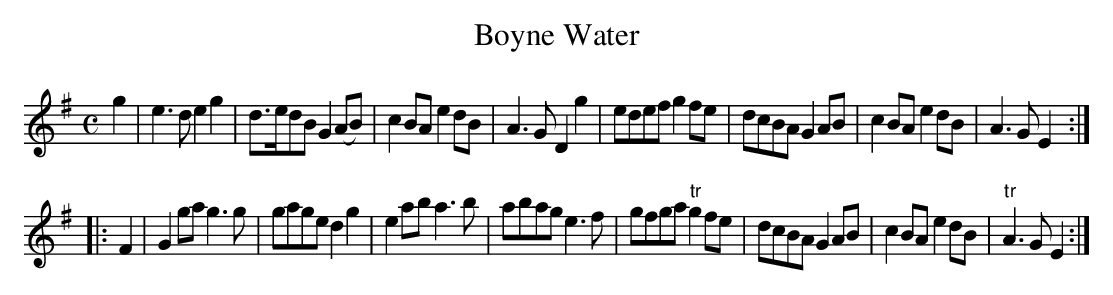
X:1
T:Boyne Water
M:C
K:E minor
g2|\
e3d e2g2| d>edB G2(AB)| c2BA e2dB| A3G D2g2|\
edef g2fe| dcBA G2AB| c2BA e2dB| A3G E2::
F2|\
G2ga g3g| gage d2g2| e2 ab a3b| abag e3f|\
gfga "tr"g2 fe| dcBA G2AB| c2BA e2dB| "tr"A3G E2:|
